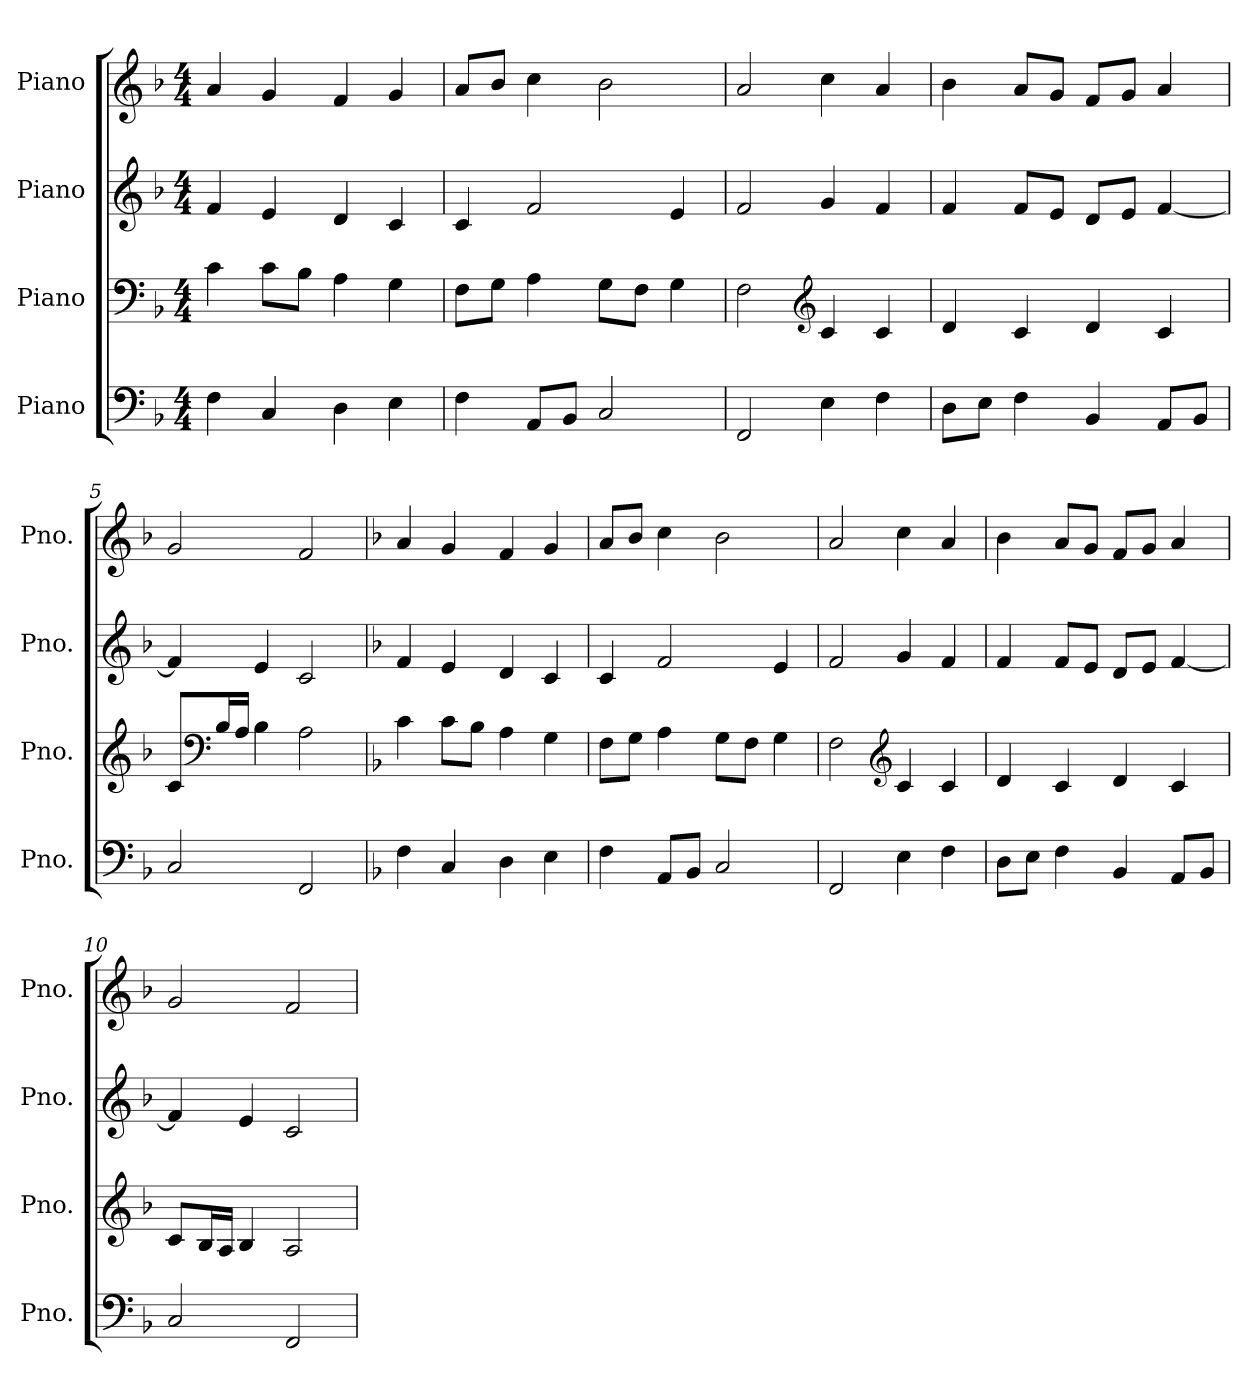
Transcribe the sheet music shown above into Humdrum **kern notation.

**kern	**kern	**kern	**kern
*part4	*part3	*part2	*part1
*staff4	*staff3	*staff2	*staff1
*I"Piano	*I"Piano	*I"Piano	*I"Piano
*I'Pno.	*I'Pno.	*I'Pno.	*I'Pno.
*clefF4	*clefF4	*clefG2	*clefG2
*k[b-]	*k[b-]	*k[b-]	*k[b-]
*M4/4	*M4/4	*M4/4	*M4/4
*MM120	*MM120	*MM120	*MM120
=1	=1	=1	=1
4F\	4c\	4f/	4a/
4C/	8c\L	4e/	4g/
.	8B-\J	.	.
4D\	4A\	4d/	4f/
4E\	4G\	4c/	4g/
=2	=2	=2	=2
4F\	8F\L	4c/	8a/L
.	8G\J	.	8b-/J
8AA/L	4A\	2f/	4cc\
8BB-/J	.	.	.
2C/	8G\L	.	2b-\
.	8F\J	.	.
.	4G\	4e/	.
=3	=3	=3	=3
2FF/	2F\	2f/	2a/
*	*clefG2	*	*
4E\	4c/	4g/	4cc\
4F\	4c/	4f/	4a/
=4	=4	=4	=4
8D\L	4d/	4f/	4b-\
8E\J	.	.	.
4F\	4c/	8f/L	8a/L
.	.	8e/J	8g/J
4BB-/	4d/	8d/L	8f/L
.	.	8e/J	8g/J
8AA/L	4c/	[4f/	4a/
8BB-/J	.	.	.
=5	=5	=5	=5
2C/	8c/L	4f/]	2g/
*	*clefF4	*	*
.	16B-/L	.	.
.	16A/JJ	.	.
.	4B-\	4e/	.
2FF/	2A\	2c/	2f/
=6	=6	=6	=6
*k[b-]	*k[b-]	*k[b-]	*k[b-]
4F\	4c\	4f/	4a/
4C/	8c\L	4e/	4g/
.	8B-\J	.	.
4D\	4A\	4d/	4f/
4E\	4G\	4c/	4g/
!!LO:LB:g=z
=7	=7	=7	=7
4F\	8F\L	4c/	8a/L
.	8G\J	.	8b-/J
8AA/L	4A\	2f/	4cc\
8BB-/J	.	.	.
2C/	8G\L	.	2b-\
.	8F\J	.	.
.	4G\	4e/	.
=8	=8	=8	=8
2FF/	2F\	2f/	2a/
*	*clefG2	*	*
4E\	4c/	4g/	4cc\
4F\	4c/	4f/	4a/
=9	=9	=9	=9
8D\L	4d/	4f/	4b-\
8E\J	.	.	.
4F\	4c/	8f/L	8a/L
.	.	8e/J	8g/J
4BB-/	4d/	8d/L	8f/L
.	.	8e/J	8g/J
8AA/L	4c/	[4f/	4a/
8BB-/J	.	.	.
=10	=10	=10	=10
2C/	8c/L	4f/]	2g/
.	16B-/L	.	.
.	16A/JJ	.	.
.	4B-/	4e/	.
2FF/	2A/	2c/	2f/
=	=	=	=
*-	*-	*-	*-
